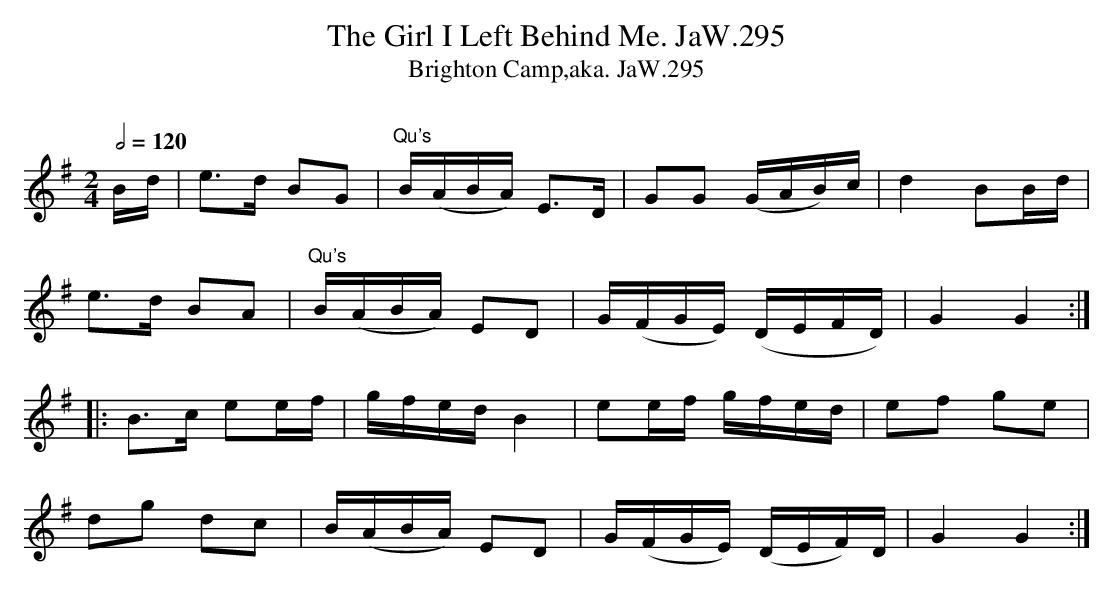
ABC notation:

X:1
T:Girl I Left Behind Me. JaW.295, The
T:Brighton Camp,aka. JaW.295
M:2/4
L:1/16
Q:1/2=120
O:
K:G
Bd|e3d B2G2|"Qu's"B(ABA) E3D|G2G2 (GAB)c|d4 B2Bd|
e3d B2A2|"Qu's"B(ABA) E2D2|G(FGE) (DEFD)|G4G4:|
|:B3c e2ef|gfed B4|e2ef gfed|e2f2 g2e2|
d2g2 d2c2|B(ABA) E2D2|G(FGE) (DEF)D|G4G4:|
